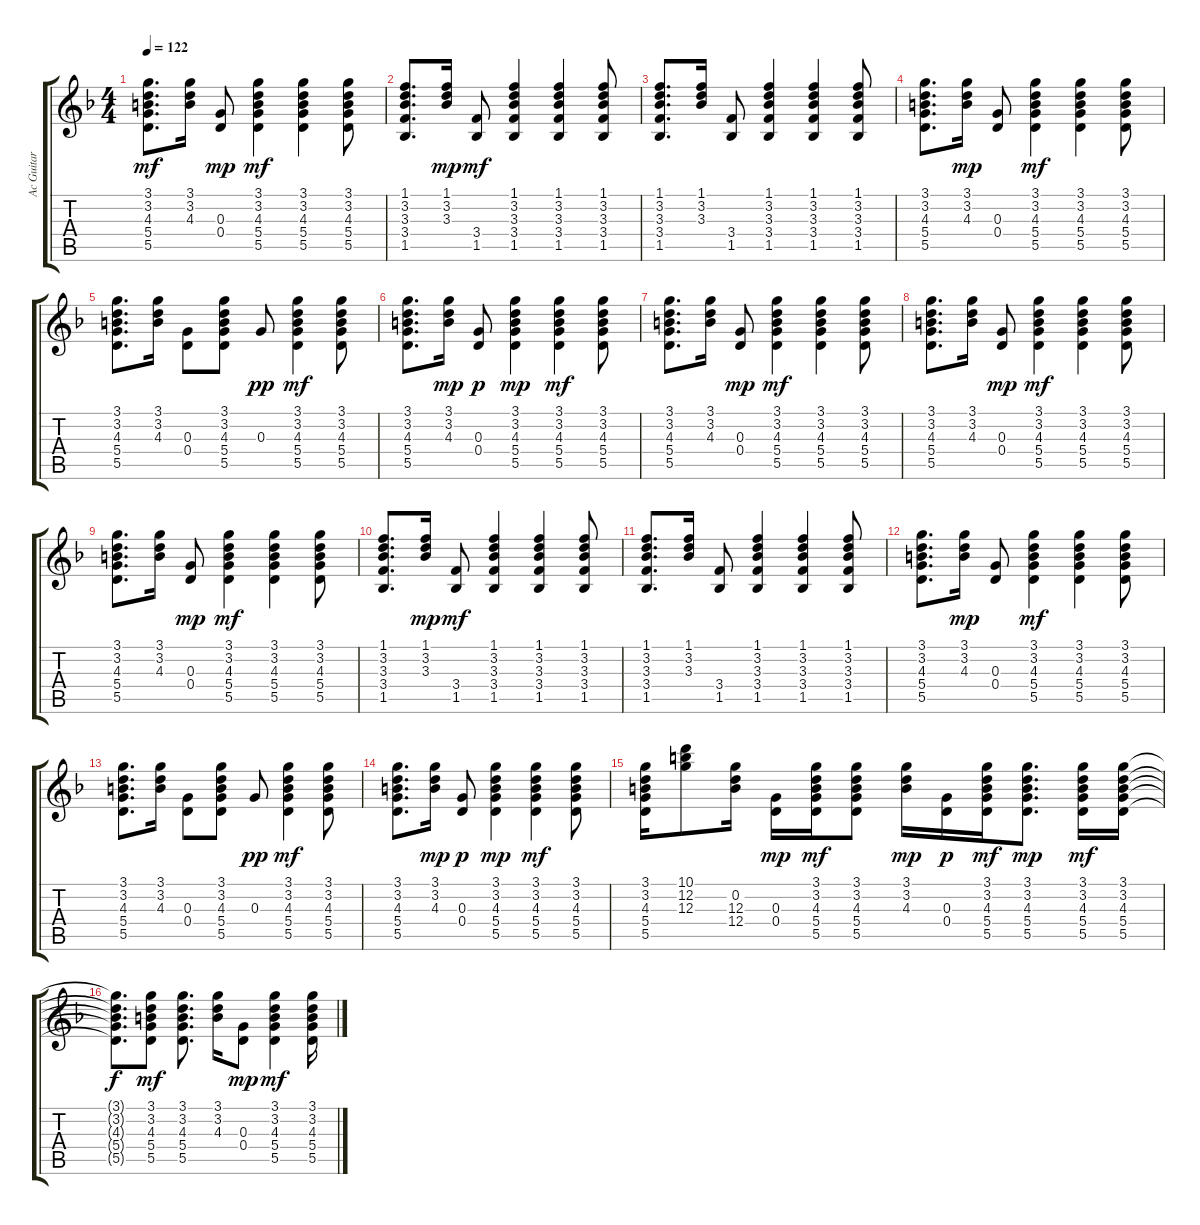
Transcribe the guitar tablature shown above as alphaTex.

\track ("Ac Guitar" "Ac Guitar") {instrument acousticguitarnylon}
\staff {score tabs}
\tuning (E4 B3 G3 D3 A2 E2) {hide}
\ts (4 4)
\tempo 122
\clef g2
\ks f
(3.1 3.2 4.3 5.4 5.5).8{d dy mf} (3.1 3.2 4.3).16 (0.3 0.4).8{dy mp} (3.1 3.2 4.3 5.4 5.5).4{dy mf} (3.1 3.2 4.3 5.4 5.5).4 (3.1 3.2 4.3 5.4 5.5).8 |
(1.1 3.2 3.3 3.4 1.5).8{d} (1.1 3.2 3.3).16{dy mp} (3.4 1.5).8{dy mf} (1.1 3.2 3.3 3.4 1.5).4 (1.1 3.2 3.3 3.4 1.5).4 (1.1 3.2 3.3 3.4 1.5).8 |
(1.1 3.2 3.3 3.4 1.5).8{d} (1.1 3.2 3.3).16 (3.4 1.5).8 (1.1 3.2 3.3 3.4 1.5).4 (1.1 3.2 3.3 3.4 1.5).4 (1.1 3.2 3.3 3.4 1.5).8 |
(3.1 3.2 4.3 5.4 5.5).8{d} (3.1 3.2 4.3).16{dy mp} (0.3 0.4).8 (3.1 3.2 4.3 5.4 5.5).4{dy mf} (3.1 3.2 4.3 5.4 5.5).4 (3.1 3.2 4.3 5.4 5.5).8 |
(3.1 3.2 4.3 5.4 5.5).8{d} (3.1 3.2 4.3).16 (0.3 0.4).8 (3.1 3.2 4.3 5.4 5.5).8 0.3.8{dy pp} (3.1 3.2 4.3 5.4 5.5).4{dy mf} (3.1 3.2 4.3 5.4 5.5).8 |
(3.1 3.2 4.3 5.4 5.5).8{d} (3.1 3.2 4.3).16{dy mp} (0.3 0.4).8{dy p} (3.1 3.2 4.3 5.4 5.5).4{dy mp} (3.1 3.2 4.3 5.4 5.5).4{dy mf} (3.1 3.2 4.3 5.4 5.5).8 |
(3.1 3.2 4.3 5.4 5.5).8{d} (3.1 3.2 4.3).16 (0.3 0.4).8{dy mp} (3.1 3.2 4.3 5.4 5.5).4{dy mf} (3.1 3.2 4.3 5.4 5.5).4 (3.1 3.2 4.3 5.4 5.5).8 |
(3.1 3.2 4.3 5.4 5.5).8{d} (3.1 3.2 4.3).16 (0.3 0.4).8{dy mp} (3.1 3.2 4.3 5.4 5.5).4{dy mf} (3.1 3.2 4.3 5.4 5.5).4 (3.1 3.2 4.3 5.4 5.5).8 |
(3.1 3.2 4.3 5.4 5.5).8{d} (3.1 3.2 4.3).16 (0.3 0.4).8{dy mp} (3.1 3.2 4.3 5.4 5.5).4{dy mf} (3.1 3.2 4.3 5.4 5.5).4 (3.1 3.2 4.3 5.4 5.5).8 |
(1.1 3.2 3.3 3.4 1.5).8{d} (1.1 3.2 3.3).16{dy mp} (3.4 1.5).8{dy mf} (1.1 3.2 3.3 3.4 1.5).4 (1.1 3.2 3.3 3.4 1.5).4 (1.1 3.2 3.3 3.4 1.5).8 |
(1.1 3.2 3.3 3.4 1.5).8{d} (1.1 3.2 3.3).16 (3.4 1.5).8 (1.1 3.2 3.3 3.4 1.5).4 (1.1 3.2 3.3 3.4 1.5).4 (1.1 3.2 3.3 3.4 1.5).8 |
(3.1 3.2 4.3 5.4 5.5).8{d} (3.1 3.2 4.3).16{dy mp} (0.3 0.4).8 (3.1 3.2 4.3 5.4 5.5).4{dy mf} (3.1 3.2 4.3 5.4 5.5).4 (3.1 3.2 4.3 5.4 5.5).8 |
(3.1 3.2 4.3 5.4 5.5).8{d} (3.1 3.2 4.3).16 (0.3 0.4).8 (3.1 3.2 4.3 5.4 5.5).8 0.3.8{dy pp} (3.1 3.2 4.3 5.4 5.5).4{dy mf} (3.1 3.2 4.3 5.4 5.5).8 |
(3.1 3.2 4.3 5.4 5.5).8{d} (3.1 3.2 4.3).16{dy mp} (0.3 0.4).8{dy p} (3.1 3.2 4.3 5.4 5.5).4{dy mp} (3.1 3.2 4.3 5.4 5.5).4{dy mf} (3.1 3.2 4.3 5.4 5.5).8 |
(3.1 3.2 4.3 5.4 5.5).16 (10.1 12.2 12.3).8 (0.2 12.3 12.4).16 (0.3 0.4).16{dy mp} (3.1 3.2 4.3 5.4 5.5).16{dy mf} (3.1 3.2 4.3 5.4 5.5).8 (3.1 3.2 4.3).16{dy mp} (0.3 0.4).16{dy p} (3.1 3.2 4.3 5.4 5.5).16{dy mf} (3.1 3.2 4.3 5.4 5.5).8{d dy mp} (3.1 3.2 4.3 5.4 5.5).16{dy mf} (3.1 3.2 4.3 5.4 5.5).16 |
(3.1{t} 3.2{t} 4.3{t} 5.4{t} 5.5{t}).8{d dy f} (3.1 3.2 4.3 5.4 5.5).8{dy mf} (3.1 3.2 4.3 5.4 5.5).8{d} (3.1 3.2 4.3).16 (0.3 0.4).8{dy mp} (3.1 3.2 4.3 5.4 5.5).4{dy mf} (3.1 3.2 4.3 5.4 5.5).16
